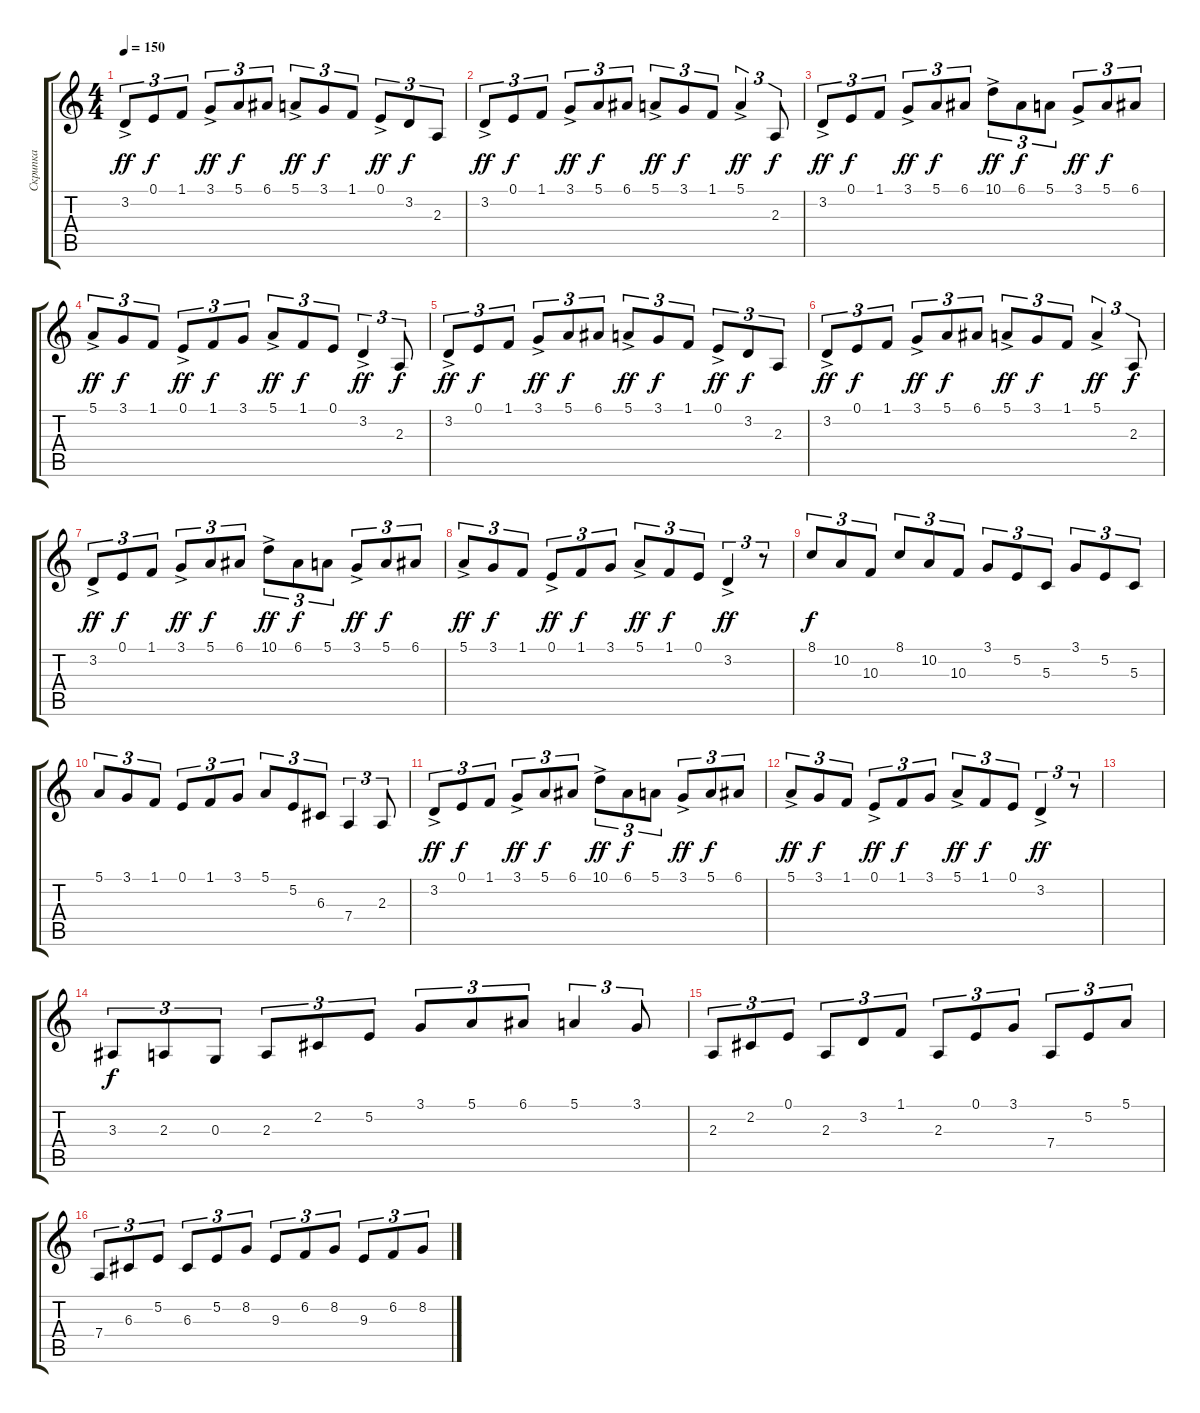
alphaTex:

\track ("Скрипка" "Скрипка") {instrument stringensemble1}
\staff {score tabs}
\tuning (E4 B3 G3 D3 A2 E2) {hide}
\ts (4 4)
\tempo 150
\clef g2
\ks c
3.2{ac}.8{tu (3 2) dy ff} 0.1.8{tu (3 2) dy f} 1.1.8{tu (3 2)} 3.1{ac}.8{tu (3 2) dy ff} 5.1.8{tu (3 2) dy f} 6.1.8{tu (3 2)} 5.1{ac}.8{tu (3 2) dy ff} 3.1.8{tu (3 2) dy f} 1.1.8{tu (3 2)} 0.1{ac}.8{tu (3 2) dy ff} 3.2.8{tu (3 2) dy f} 2.3.8{tu (3 2)} |
3.2{ac}.8{tu (3 2) dy ff} 0.1.8{tu (3 2) dy f} 1.1.8{tu (3 2)} 3.1{ac}.8{tu (3 2) dy ff} 5.1.8{tu (3 2) dy f} 6.1.8{tu (3 2)} 5.1{ac}.8{tu (3 2) dy ff} 3.1.8{tu (3 2) dy f} 1.1.8{tu (3 2)} 5.1{ac}.4{tu (3 2) dy ff} 2.3.8{tu (3 2) dy f} |
3.2{ac}.8{tu (3 2) dy ff} 0.1.8{tu (3 2) dy f} 1.1.8{tu (3 2)} 3.1{ac}.8{tu (3 2) dy ff} 5.1.8{tu (3 2) dy f} 6.1.8{tu (3 2)} 10.1{ac}.8{tu (3 2) dy ff} 6.1.8{tu (3 2) dy f} 5.1.8{tu (3 2)} 3.1{ac}.8{tu (3 2) dy ff} 5.1.8{tu (3 2) dy f} 6.1.8{tu (3 2)} |
5.1{ac}.8{tu (3 2) dy ff} 3.1.8{tu (3 2) dy f} 1.1.8{tu (3 2)} 0.1{ac}.8{tu (3 2) dy ff} 1.1.8{tu (3 2) dy f} 3.1.8{tu (3 2)} 5.1{ac}.8{tu (3 2) dy ff} 1.1.8{tu (3 2) dy f} 0.1.8{tu (3 2)} 3.2{ac}.4{tu (3 2) dy ff} 2.3.8{tu (3 2) dy f} |
3.2{ac}.8{tu (3 2) dy ff} 0.1.8{tu (3 2) dy f} 1.1.8{tu (3 2)} 3.1{ac}.8{tu (3 2) dy ff} 5.1.8{tu (3 2) dy f} 6.1.8{tu (3 2)} 5.1{ac}.8{tu (3 2) dy ff} 3.1.8{tu (3 2) dy f} 1.1.8{tu (3 2)} 0.1{ac}.8{tu (3 2) dy ff} 3.2.8{tu (3 2) dy f} 2.3.8{tu (3 2)} |
3.2{ac}.8{tu (3 2) dy ff} 0.1.8{tu (3 2) dy f} 1.1.8{tu (3 2)} 3.1{ac}.8{tu (3 2) dy ff} 5.1.8{tu (3 2) dy f} 6.1.8{tu (3 2)} 5.1{ac}.8{tu (3 2) dy ff} 3.1.8{tu (3 2) dy f} 1.1.8{tu (3 2)} 5.1{ac}.4{tu (3 2) dy ff} 2.3.8{tu (3 2) dy f} |
3.2{ac}.8{tu (3 2) dy ff} 0.1.8{tu (3 2) dy f} 1.1.8{tu (3 2)} 3.1{ac}.8{tu (3 2) dy ff} 5.1.8{tu (3 2) dy f} 6.1.8{tu (3 2)} 10.1{ac}.8{tu (3 2) dy ff} 6.1.8{tu (3 2) dy f} 5.1.8{tu (3 2)} 3.1{ac}.8{tu (3 2) dy ff} 5.1.8{tu (3 2) dy f} 6.1.8{tu (3 2)} |
5.1{ac}.8{tu (3 2) dy ff} 3.1.8{tu (3 2) dy f} 1.1.8{tu (3 2)} 0.1{ac}.8{tu (3 2) dy ff} 1.1.8{tu (3 2) dy f} 3.1.8{tu (3 2)} 5.1{ac}.8{tu (3 2) dy ff} 1.1.8{tu (3 2) dy f} 0.1.8{tu (3 2)} 3.2{ac}.4{tu (3 2) dy ff} r.8{tu (3 2)} |
8.1.8{tu (3 2) dy f} 10.2.8{tu (3 2)} 10.3.8{tu (3 2)} 8.1.8{tu (3 2)} 10.2.8{tu (3 2)} 10.3.8{tu (3 2)} 3.1.8{tu (3 2)} 5.2.8{tu (3 2)} 5.3.8{tu (3 2)} 3.1.8{tu (3 2)} 5.2.8{tu (3 2)} 5.3.8{tu (3 2)} |
5.1.8{tu (3 2)} 3.1.8{tu (3 2)} 1.1.8{tu (3 2)} 0.1.8{tu (3 2)} 1.1.8{tu (3 2)} 3.1.8{tu (3 2)} 5.1.8{tu (3 2)} 5.2.8{tu (3 2)} 6.3.8{tu (3 2)} 7.4.4{tu (3 2)} 2.3.8{tu (3 2)} |
3.2{ac}.8{tu (3 2) dy ff} 0.1.8{tu (3 2) dy f} 1.1.8{tu (3 2)} 3.1{ac}.8{tu (3 2) dy ff} 5.1.8{tu (3 2) dy f} 6.1.8{tu (3 2)} 10.1{ac}.8{tu (3 2) dy ff} 6.1.8{tu (3 2) dy f} 5.1.8{tu (3 2)} 3.1{ac}.8{tu (3 2) dy ff} 5.1.8{tu (3 2) dy f} 6.1.8{tu (3 2)} |
5.1{ac}.8{tu (3 2) dy ff} 3.1.8{tu (3 2) dy f} 1.1.8{tu (3 2)} 0.1{ac}.8{tu (3 2) dy ff} 1.1.8{tu (3 2) dy f} 3.1.8{tu (3 2)} 5.1{ac}.8{tu (3 2) dy ff} 1.1.8{tu (3 2) dy f} 0.1.8{tu (3 2)} 3.2{ac}.4{tu (3 2) dy ff} r.8{tu (3 2)} |
|
3.3.8{tu (3 2) dy f} 2.3.8{tu (3 2)} 0.3.8{tu (3 2)} 2.3.8{tu (3 2)} 2.2.8{tu (3 2)} 5.2.8{tu (3 2)} 3.1.8{tu (3 2)} 5.1.8{tu (3 2)} 6.1.8{tu (3 2)} 5.1.4{tu (3 2)} 3.1.8{tu (3 2)} |
2.3.8{tu (3 2)} 2.2.8{tu (3 2)} 0.1.8{tu (3 2)} 2.3.8{tu (3 2)} 3.2.8{tu (3 2)} 1.1.8{tu (3 2)} 2.3.8{tu (3 2)} 0.1.8{tu (3 2)} 3.1.8{tu (3 2)} 7.4.8{tu (3 2)} 5.2.8{tu (3 2)} 5.1.8{tu (3 2)} |
7.4.8{tu (3 2)} 6.3.8{tu (3 2)} 5.2.8{tu (3 2)} 6.3.8{tu (3 2)} 5.2.8{tu (3 2)} 8.2.8{tu (3 2)} 9.3.8{tu (3 2)} 6.2.8{tu (3 2)} 8.2.8{tu (3 2)} 9.3.8{tu (3 2)} 6.2.8{tu (3 2)} 8.2.8{tu (3 2)}
